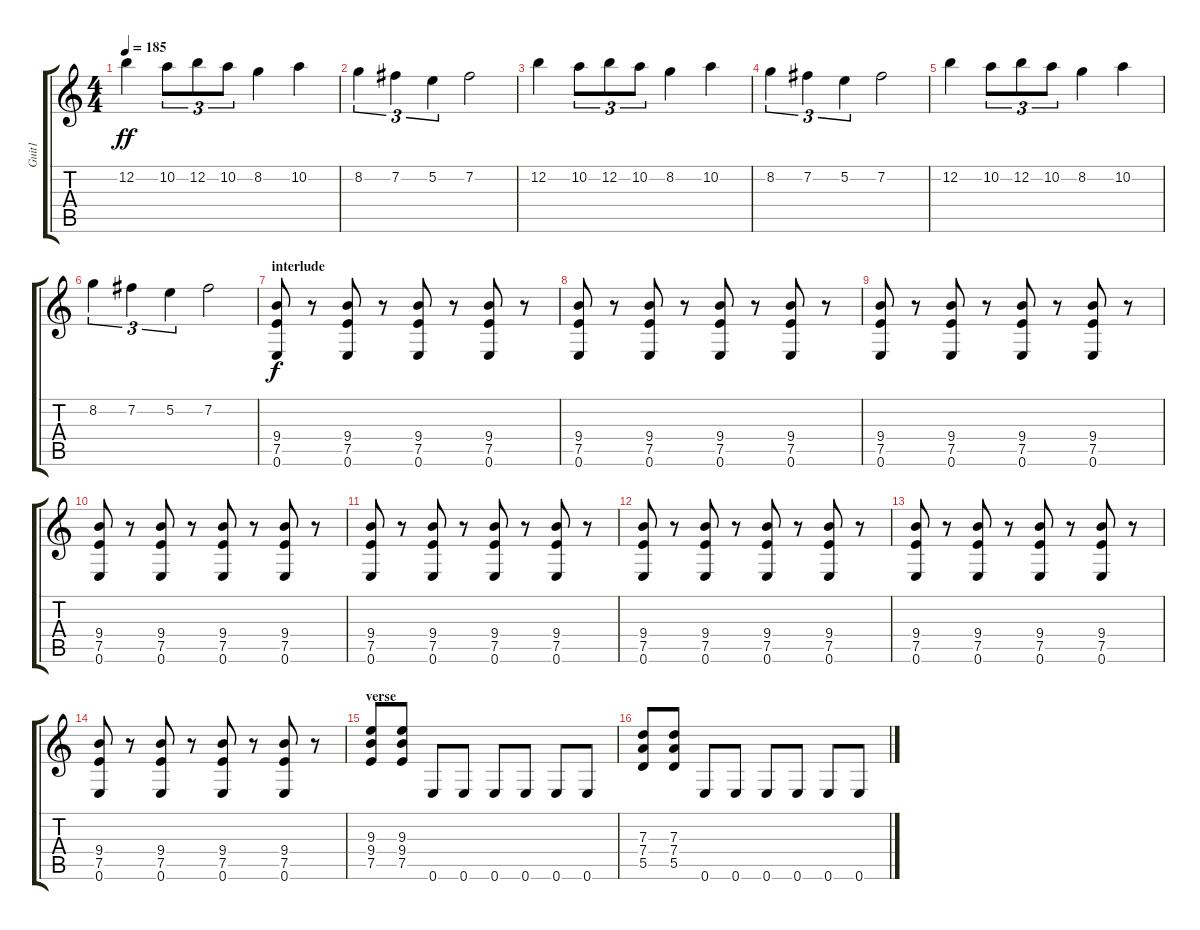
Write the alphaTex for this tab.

\track ("Guit1" "Guit1") {instrument overdrivenguitar}
\staff {score tabs}
\tuning (E4 B3 G3 D3 A2 E2) {hide}
\ts (4 4)
\tempo 185
\clef g2
\ks c
12.2.4{dy ff} 10.2.8{tu (3 2)} 12.2.8{tu (3 2)} 10.2.8{tu (3 2)} 8.2.4 10.2.4 |
8.2.4{tu (3 2)} 7.2.4{tu (3 2)} 5.2.4{tu (3 2)} 7.2.2 |
12.2.4 10.2.8{tu (3 2)} 12.2.8{tu (3 2)} 10.2.8{tu (3 2)} 8.2.4 10.2.4 |
8.2.4{tu (3 2)} 7.2.4{tu (3 2)} 5.2.4{tu (3 2)} 7.2.2 |
12.2.4 10.2.8{tu (3 2)} 12.2.8{tu (3 2)} 10.2.8{tu (3 2)} 8.2.4 10.2.4 |
8.2.4{tu (3 2)} 7.2.4{tu (3 2)} 5.2.4{tu (3 2)} 7.2.2 |
\section ("" "interlude")
(9.4 7.5 0.6).8{dy f} r.8 (9.4 7.5 0.6).8 r.8 (9.4 7.5 0.6).8 r.8 (9.4 7.5 0.6).8 r.8 |
(9.4 7.5 0.6).8 r.8 (9.4 7.5 0.6).8 r.8 (9.4 7.5 0.6).8 r.8 (9.4 7.5 0.6).8 r.8 |
(9.4 7.5 0.6).8 r.8 (9.4 7.5 0.6).8 r.8 (9.4 7.5 0.6).8 r.8 (9.4 7.5 0.6).8 r.8 |
(9.4 7.5 0.6).8 r.8 (9.4 7.5 0.6).8 r.8 (9.4 7.5 0.6).8 r.8 (9.4 7.5 0.6).8 r.8 |
(9.4 7.5 0.6).8 r.8 (9.4 7.5 0.6).8 r.8 (9.4 7.5 0.6).8 r.8 (9.4 7.5 0.6).8 r.8 |
(9.4 7.5 0.6).8 r.8 (9.4 7.5 0.6).8 r.8 (9.4 7.5 0.6).8 r.8 (9.4 7.5 0.6).8 r.8 |
(9.4 7.5 0.6).8 r.8 (9.4 7.5 0.6).8 r.8 (9.4 7.5 0.6).8 r.8 (9.4 7.5 0.6).8 r.8 |
(9.4 7.5 0.6).8 r.8 (9.4 7.5 0.6).8 r.8 (9.4 7.5 0.6).8 r.8 (9.4 7.5 0.6).8 r.8 |
\section ("" "verse")
(9.3 9.4 7.5).8 (9.3 9.4 7.5).8 0.6.8 0.6.8 0.6.8 0.6.8 0.6.8 0.6.8 |
(7.3 7.4 5.5).8 (7.3 7.4 5.5).8 0.6.8 0.6.8 0.6.8 0.6.8 0.6.8 0.6.8
